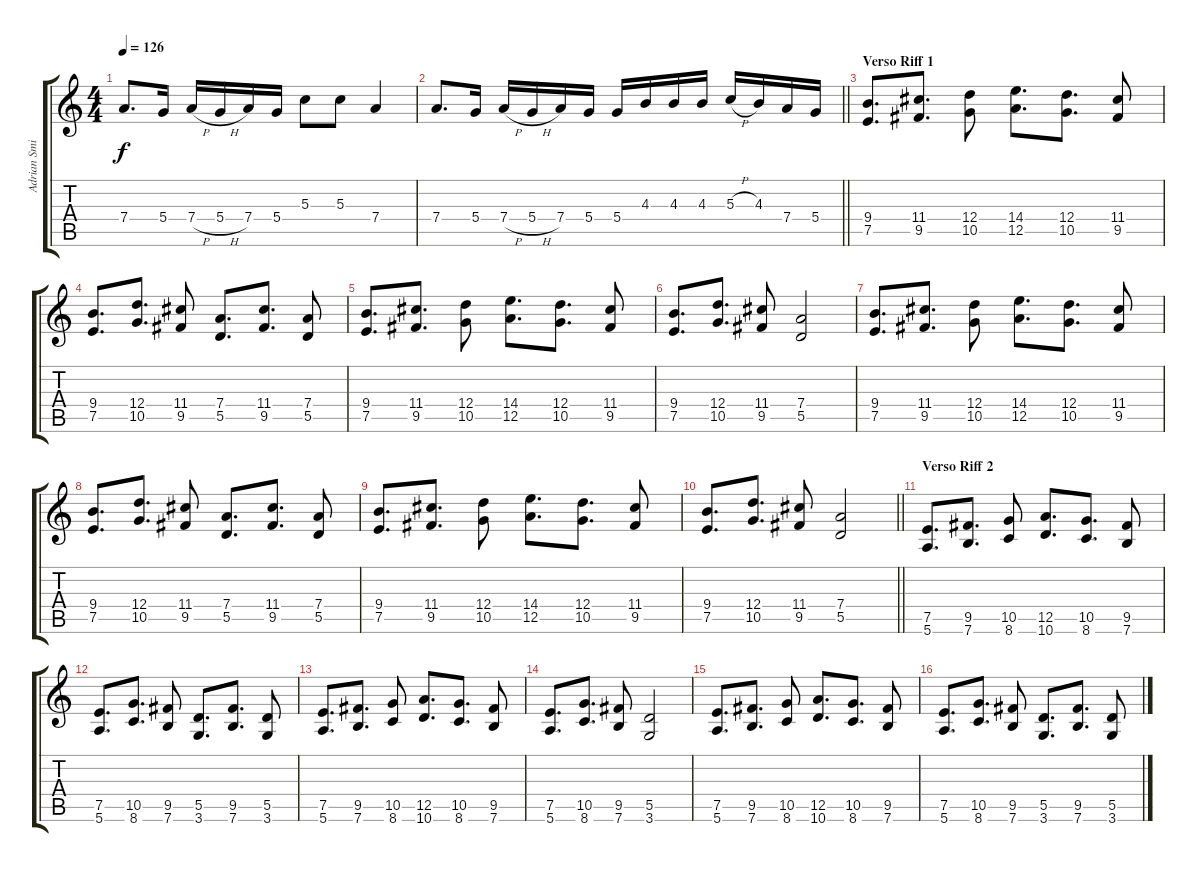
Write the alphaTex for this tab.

\track ("Adrian Smith" "Adrian Smi") {instrument overdrivenguitar}
\staff {score tabs}
\tuning (E4 B3 G3 D3 A2 E2) {hide}
\ts (4 4)
\tempo 126
\clef g2
\ks c
7.4.8{d dy f} 5.4.16 7.4{h}.16 5.4{h}.16 7.4.16 5.4.16 5.3.8 5.3.8 7.4.4 |
\barLineRight lightlight
7.4.8{d} 5.4.16 7.4{h}.16 5.4{h}.16 7.4.16 5.4.16 5.4.16 4.3.16 4.3.16 4.3.16 5.3{h}.16 4.3.16 7.4.16 5.4.16 |
\section ("" "Verso Riff 1")
(9.4 7.5).8{d} (11.4 9.5).8{d} (12.4 10.5).8 (14.4 12.5).8{d} (12.4 10.5).8{d} (11.4 9.5).8 |
(9.4 7.5).8{d} (12.4 10.5).8{d} (11.4 9.5).8 (7.4 5.5).8{d} (11.4 9.5).8{d} (7.4 5.5).8 |
(9.4 7.5).8{d} (11.4 9.5).8{d} (12.4 10.5).8 (14.4 12.5).8{d} (12.4 10.5).8{d} (11.4 9.5).8 |
(9.4 7.5).8{d} (12.4 10.5).8{d} (11.4 9.5).8 (7.4 5.5).2 |
(9.4 7.5).8{d} (11.4 9.5).8{d} (12.4 10.5).8 (14.4 12.5).8{d} (12.4 10.5).8{d} (11.4 9.5).8 |
(9.4 7.5).8{d} (12.4 10.5).8{d} (11.4 9.5).8 (7.4 5.5).8{d} (11.4 9.5).8{d} (7.4 5.5).8 |
(9.4 7.5).8{d} (11.4 9.5).8{d} (12.4 10.5).8 (14.4 12.5).8{d} (12.4 10.5).8{d} (11.4 9.5).8 |
\barLineRight lightlight
(9.4 7.5).8{d} (12.4 10.5).8{d} (11.4 9.5).8 (7.4 5.5).2 |
\section ("" "Verso Riff 2")
(7.5 5.6).8{d} (9.5 7.6).8{d} (10.5 8.6).8 (12.5 10.6).8{d} (10.5 8.6).8{d} (9.5 7.6).8 |
(7.5 5.6).8{d} (10.5 8.6).8{d} (9.5 7.6).8 (5.5 3.6).8{d} (9.5 7.6).8{d} (5.5 3.6).8 |
(7.5 5.6).8{d} (9.5 7.6).8{d} (10.5 8.6).8 (12.5 10.6).8{d} (10.5 8.6).8{d} (9.5 7.6).8 |
(7.5 5.6).8{d} (10.5 8.6).8{d} (9.5 7.6).8 (5.5 3.6).2 |
(7.5 5.6).8{d} (9.5 7.6).8{d} (10.5 8.6).8 (12.5 10.6).8{d} (10.5 8.6).8{d} (9.5 7.6).8 |
(7.5 5.6).8{d} (10.5 8.6).8{d} (9.5 7.6).8 (5.5 3.6).8{d} (9.5 7.6).8{d} (5.5 3.6).8
